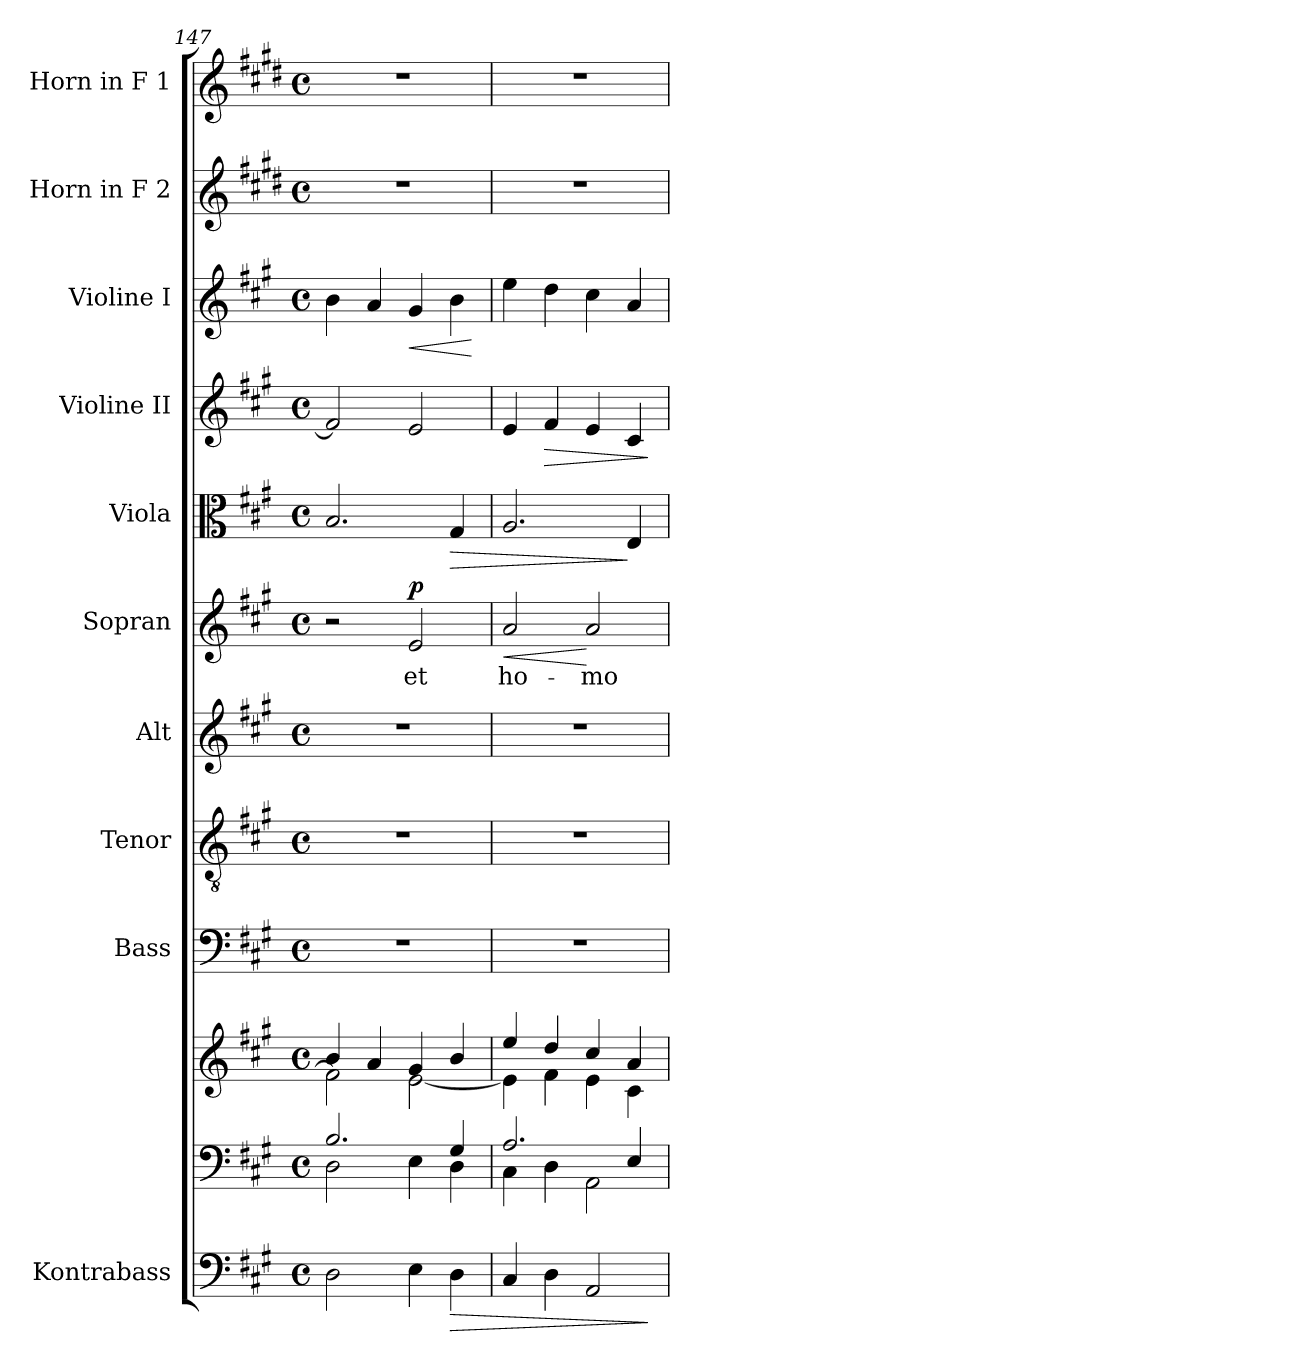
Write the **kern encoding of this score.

**kern	**dynam	**kern	**kern	**kern	**kern	**kern	**kern	**text	**dynam	**kern	**dynam	**kern	**dynam	**kern	**dynam	**kern	**kern
*part11	*part11	*part10	*part10	*part9	*part8	*part7	*part6	*part6	*part6	*part5	*part5	*part4	*part4	*part3	*part3	*part2	*part1
*staff12	*staff12	*staff11	*staff10	*staff9	*staff8	*staff7	*staff6	*staff6	*staff6	*staff5	*staff5	*staff4	*staff4	*staff3	*staff3	*staff2	*staff1
*I"Kontrabass	*	*	*	*I"Bass	*I"Tenor	*I"Alt	*I"Sopran	*	*	*I"Viola	*	*I"Violine II	*	*I"Violine I	*	*I"Horn in F 2	*I"Horn in F 1
*I'Kb.	*	*	*	*I'B.	*I'T.	*I'A.	*I'S.	*	*	*I'Vla.	*	*I'Vl. II	*	*I'Vl. I	*	*	*
*clefF4	*	*clefF4	*clefG2	*clefF4	*clefGv2	*clefG2	*clefG2	*	*	*clefC3	*	*clefG2	*	*clefG2	*	*clefG2	*clefG2
*ITrd7c12	*	*	*	*	*	*	*	*	*	*	*	*	*	*	*	*ITrd4c7	*ITrd4c7
*k[f#c#g#]	*	*k[f#c#g#]	*k[f#c#g#]	*k[f#c#g#]	*k[f#c#g#]	*k[f#c#g#]	*k[f#c#g#]	*	*	*k[f#c#g#]	*	*k[f#c#g#]	*	*k[f#c#g#]	*	*k[f#c#g#]	*k[f#c#g#]
*A:	*	*A:	*A:	*A:	*A:	*A:	*A:	*	*	*A:	*	*A:	*	*A:	*	*A:	*A:
*M4/4	*	*M4/4	*M4/4	*M4/4	*M4/4	*M4/4	*M4/4	*	*	*M4/4	*	*M4/4	*	*M4/4	*	*M4/4	*M4/4
*met(c)	*	*met(c)	*met(c)	*met(c)	*met(c)	*met(c)	*met(c)	*	*	*met(c)	*	*met(c)	*	*met(c)	*	*met(c)	*met(c)
=147	=147	=147	=147	=147	=147	=147	=147	=147	=147	=147	=147	=147	=147	=147	=147	=147	=147
*	*	*^	*^	*	*	*	*	*	*	*	*	*	*	*	*	*	*
2DD\	.	2.B/	2D\	4b/	2f#\]	1r	1r	1r	2r	.	.	2.B/	.	2f#/]	.	4b\	.	1r	1r
.	.	.	.	4a/	.	.	.	.	.	.	.	.	.	.	.	4a/	.	.	.
!	!	!	!	!	!	!	!	!	!	!LO:LY:b	!LO:DY:a	!	!	!	!	!	!LO:HP:b	!	!
4EE\	.	.	4E\	4g#/	[<2e\	.	.	.	2e/	et	p	.	.	2e/	.	4g#/	<	.	.
!	!LO:HP:b	!	!	!	!	!	!	!	!	!	!	!	!LO:HP:b	!	!	!	!	!	!
4DD\	>	4G#/	4D\	4b/	.	.	.	.	.	.	.	4G#/	>	.	.	4b\	.	.	.
*	*	*v	*v	*	*	*	*	*	*	*	*	*	*	*	*	*	*	*	*
*	*	*	*v	*v	*	*	*	*	*	*	*	*	*	*	*	*	*	*
.	.	.	.	.	.	.	.	.	.	.	.	.	.	.	[	.	.
!!LO:PB:g=z
=148	=148	=148	=148	=148	=148	=148	=148	=148	=148	=148	=148	=148	=148	=148	=148	=148	=148
*	*	*^	*^	*	*	*	*	*	*	*	*	*	*	*	*	*	*
!	!	!	!	!	!	!	!	!	!	!LO:LY:b	!LO:HP:b	!	!	!	!	!	!	!	!
4CC#/	.	2.A/	4C#\	4ee/	4e\]	1r	1r	1r	2a/	ho-	<	2.A/	.	4e/	.	4ee\	.	1r	1r
!	!	!	!	!	!	!	!	!	!	!	!	!	!	!	!LO:HP:b	!	!	!	!
4DD\	.	.	4D\	4dd/	4f#\	.	.	.	.	.	.	.	.	4f#/	>	4dd\	.	.	.
!	!	!	!	!	!	!	!	!	!	!LO:LY:b	!	!	!	!	!	!	!	!	!
2AAA/	.	.	2AA\	4cc#/	4e\	.	.	.	2a/	-mo	[	.	.	4e/	.	4cc#\	.	.	.
.	.	4E/	.	4a/	4c#\	.	.	.	.	.	.	4E/	]	4c#/	.	4a/	.	.	.
*	*	*v	*v	*	*	*	*	*	*	*	*	*	*	*	*	*	*	*	*
*	*	*	*v	*v	*	*	*	*	*	*	*	*	*	*	*	*	*	*
.	]	.	.	.	.	.	.	.	.	.	.	.	]	.	.	.	.
=	=	=	=	=	=	=	=	=	=	=	=	=	=	=	=	=	=
*-	*-	*-	*-	*-	*-	*-	*-	*-	*-	*-	*-	*-	*-	*-	*-	*-	*-
